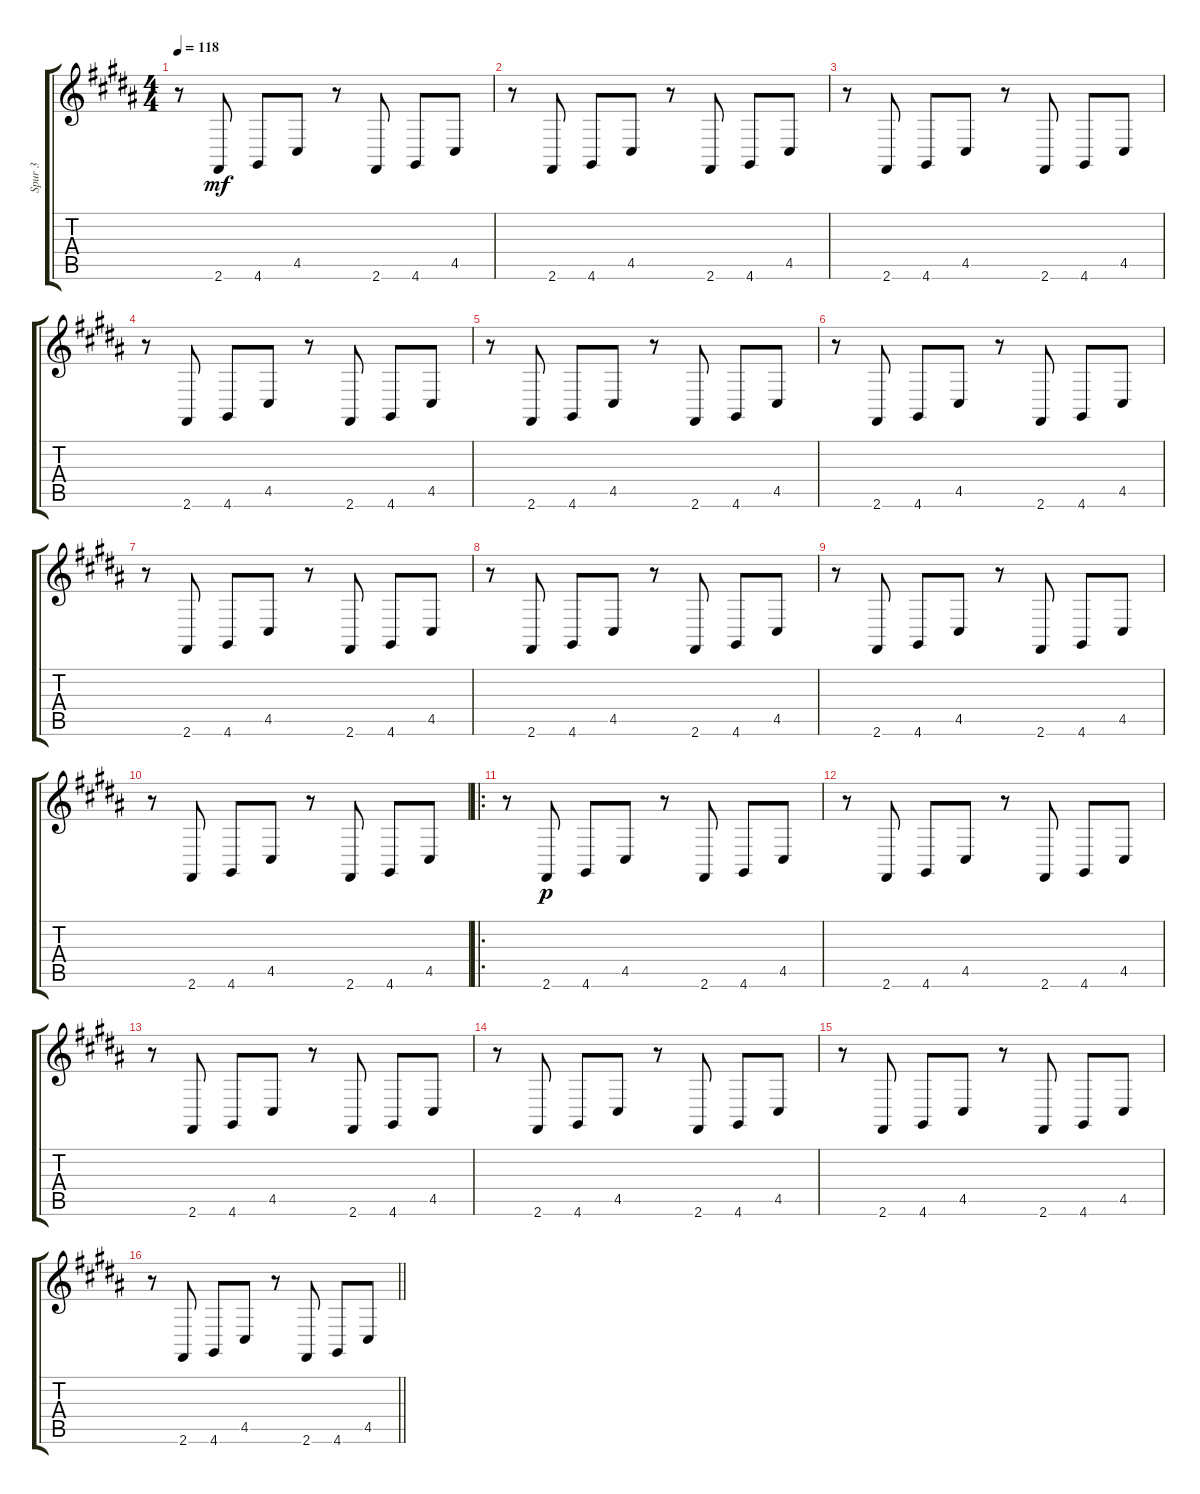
\track ("Spur 3" "Spur 3") {instrument acousticgrandpiano}
\staff {score tabs}
\tuning (E4 B3 G3 D3 A2 E2) {hide}
\ts (4 4)
\tempo 118
\clef g2
\ks b
r.8{dy mf} 2.6.8 4.6.8 4.5.8 r.8 2.6.8 4.6.8 4.5.8 |
r.8 2.6.8 4.6.8 4.5.8 r.8 2.6.8 4.6.8 4.5.8 |
r.8 2.6.8 4.6.8 4.5.8 r.8 2.6.8 4.6.8 4.5.8 |
r.8 2.6.8 4.6.8 4.5.8 r.8 2.6.8 4.6.8 4.5.8 |
r.8 2.6.8 4.6.8 4.5.8 r.8 2.6.8 4.6.8 4.5.8 |
r.8 2.6.8 4.6.8 4.5.8 r.8 2.6.8 4.6.8 4.5.8 |
r.8 2.6.8 4.6.8 4.5.8 r.8 2.6.8 4.6.8 4.5.8 |
r.8 2.6.8 4.6.8 4.5.8 r.8 2.6.8 4.6.8 4.5.8 |
r.8 2.6.8 4.6.8 4.5.8 r.8 2.6.8 4.6.8 4.5.8 |
r.8 2.6.8 4.6.8 4.5.8 r.8 2.6.8 4.6.8 4.5.8 |
\ro
r.8 2.6.8{dy p} 4.6.8 4.5.8 r.8 2.6.8 4.6.8 4.5.8 |
r.8 2.6.8 4.6.8 4.5.8 r.8 2.6.8 4.6.8 4.5.8 |
r.8 2.6.8 4.6.8 4.5.8 r.8 2.6.8 4.6.8 4.5.8 |
r.8 2.6.8 4.6.8 4.5.8 r.8 2.6.8 4.6.8 4.5.8 |
r.8 2.6.8 4.6.8 4.5.8 r.8 2.6.8 4.6.8 4.5.8 |
\barLineRight lightlight
r.8 2.6.8 4.6.8 4.5.8 r.8 2.6.8 4.6.8 4.5.8
